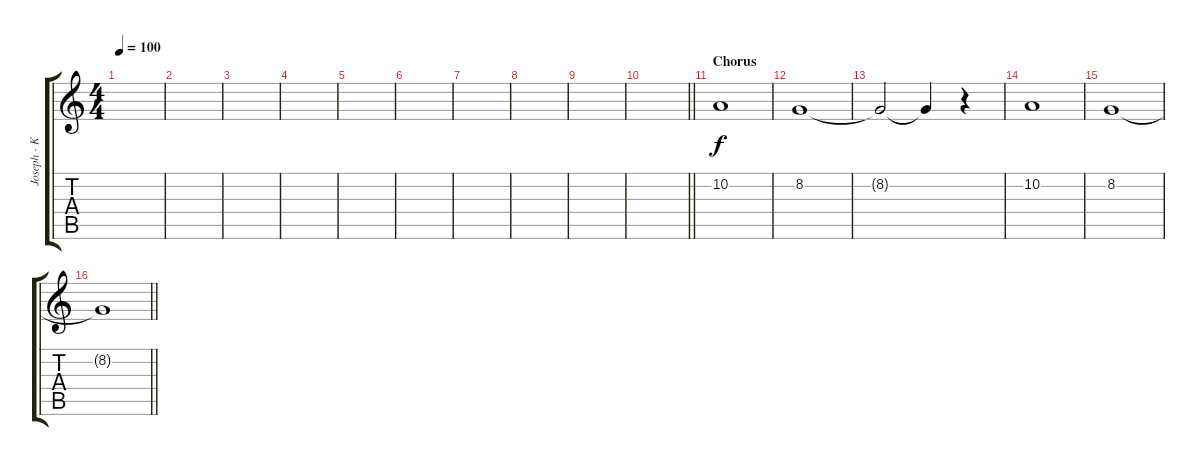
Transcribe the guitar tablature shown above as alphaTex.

\track ("Joseph - Keyboards" "Joseph - K") {instrument lead3calliope}
\staff {score tabs}
\tuning (E4 B3 G3 D3 A2 E2) {hide}
\ts (4 4)
\tempo 100
\clef g2
\ks c
|
|
|
|
|
|
|
|
|
\barLineRight lightlight
|
\section ("" "Chorus")
10.2.1 |
8.2.1 |
8.2{t}.2 8.2{t}.4 r.4 |
10.2.1 |
8.2.1 |
\barLineRight lightlight
8.2{t}.1
